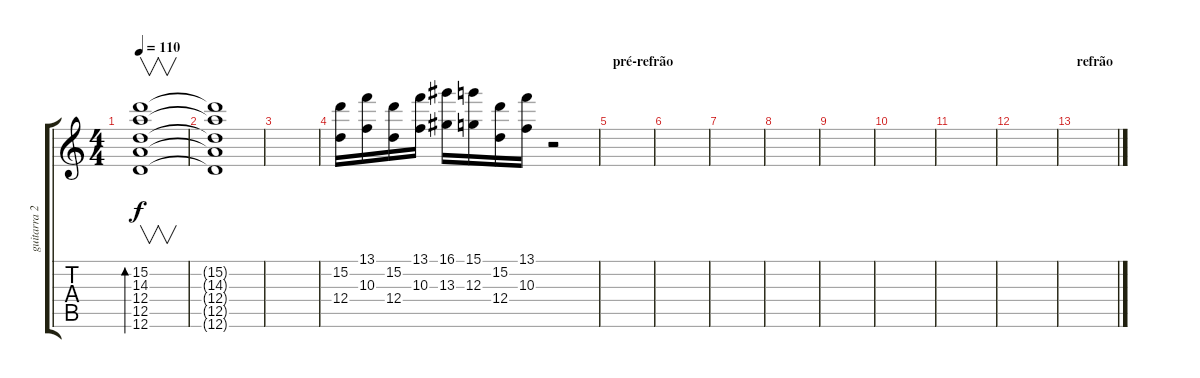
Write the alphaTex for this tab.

\track ("guitarra 2" "guitarra 2") {instrument electricguitarjazz}
\staff {score tabs}
\tuning (E4 B3 G3 D3 A2 D2) {hide}
\ts (4 4)
\tempo 110
\clef g2
\ks c
(15.2 14.3 12.4 12.5 12.6).1{v bd 240 dy f} |
(15.2{t} 14.3{t} 12.4{t} 12.5{t} 12.6{t}).1 |
|
(15.2 12.4).16 (13.1 10.3).16 (15.2 12.4).16 (13.1 10.3).16 (16.1 13.3).16 (15.1 12.3).16 (15.2 12.4).16 (13.1 10.3).16 r.2 |
\section ("" "pré-refrão")
|
|
|
|
|
|
|
|
\section ("" "refrão")
